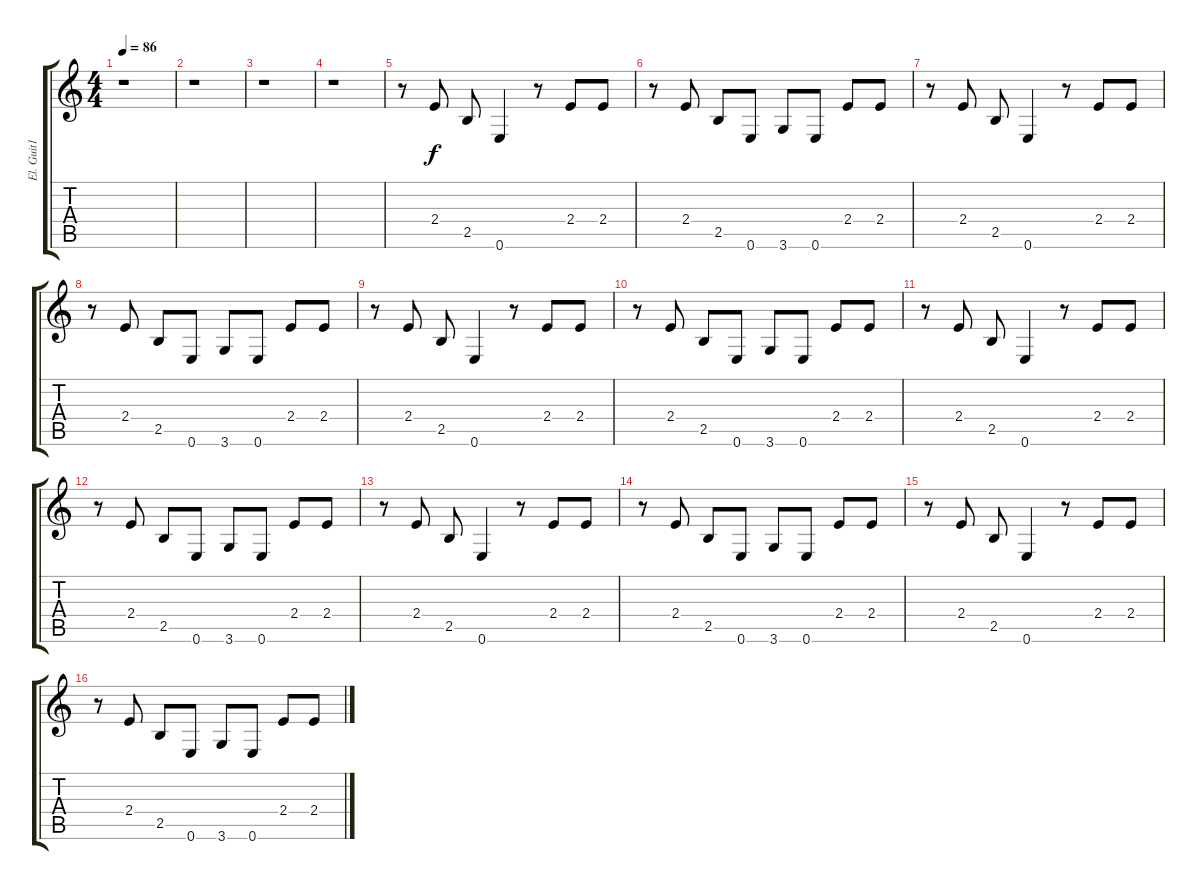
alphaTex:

\track ("El. Guit1" "El. Guit1") {instrument electricguitarmuted}
\staff {score tabs}
\tuning (E4 B3 G3 D3 A2 E2) {hide}
\ts (4 4)
\tempo 86
\clef g2
\ks c
r.1{dy f} |
r.1 |
r.1 |
r.1 |
r.8 2.4.8 2.5.8 0.6.4 r.8 2.4.8 2.4.8 |
r.8 2.4.8 2.5.8 0.6.8 3.6.8 0.6.8 2.4.8 2.4.8 |
r.8 2.4.8 2.5.8 0.6.4 r.8 2.4.8 2.4.8 |
r.8 2.4.8 2.5.8 0.6.8 3.6.8 0.6.8 2.4.8 2.4.8 |
r.8 2.4.8 2.5.8 0.6.4 r.8 2.4.8 2.4.8 |
r.8 2.4.8 2.5.8 0.6.8 3.6.8 0.6.8 2.4.8 2.4.8 |
r.8 2.4.8 2.5.8 0.6.4 r.8 2.4.8 2.4.8 |
r.8 2.4.8 2.5.8 0.6.8 3.6.8 0.6.8 2.4.8 2.4.8 |
r.8 2.4.8 2.5.8 0.6.4 r.8 2.4.8 2.4.8 |
r.8 2.4.8 2.5.8 0.6.8 3.6.8 0.6.8 2.4.8 2.4.8 |
r.8 2.4.8 2.5.8 0.6.4 r.8 2.4.8 2.4.8 |
r.8 2.4.8 2.5.8 0.6.8 3.6.8 0.6.8 2.4.8 2.4.8
